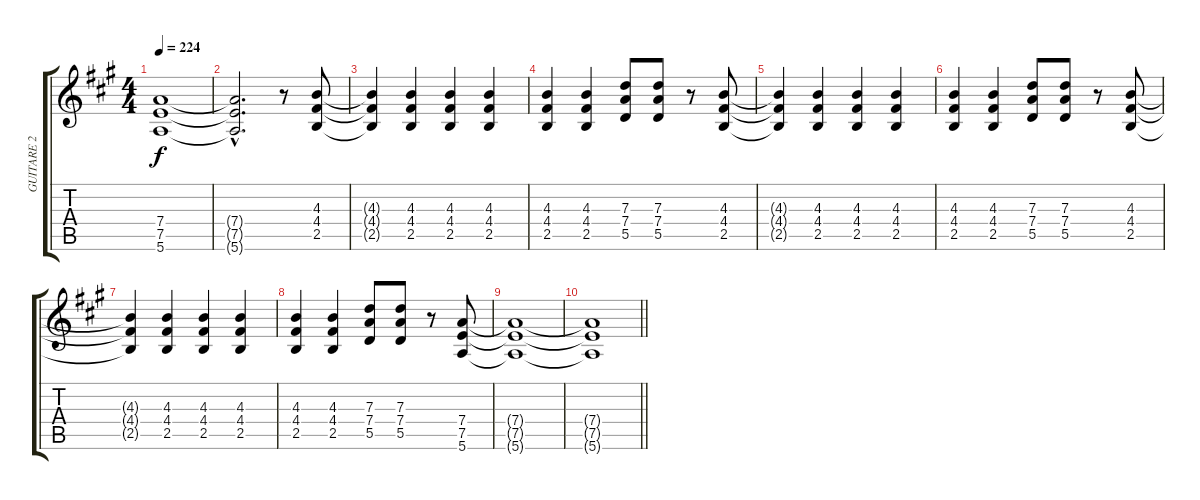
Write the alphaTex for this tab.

\track ("GUITARE 2" "GUITARE 2") {instrument distortionguitar}
\staff {score tabs}
\tuning (E4 B3 G3 D3 A2 E2) {hide}
\ts (4 4)
\tempo 224
\clef g2
\ks a
(7.4{t} 7.5{t} 5.6{t}).1{dy f} |
(7.4{hac t} 7.5{hac t} 5.6{hac t}).2{d} r.8 (4.3 4.4 2.5).8 |
(4.3{t} 4.4{t} 2.5{t}).4 (4.3 4.4 2.5).4 (4.3 4.4 2.5).4 (4.3 4.4 2.5).4 |
(4.3 4.4 2.5).4 (4.3 4.4 2.5).4 (7.3 7.4 5.5).8 (7.3 7.4 5.5).8 r.8 (4.3 4.4 2.5).8 |
(4.3{t} 4.4{t} 2.5{t}).4 (4.3 4.4 2.5).4 (4.3 4.4 2.5).4 (4.3 4.4 2.5).4 |
(4.3 4.4 2.5).4 (4.3 4.4 2.5).4 (7.3 7.4 5.5).8 (7.3 7.4 5.5).8 r.8 (4.3 4.4 2.5).8 |
(4.3{t} 4.4{t} 2.5{t}).4 (4.3 4.4 2.5).4 (4.3 4.4 2.5).4 (4.3 4.4 2.5).4 |
(4.3 4.4 2.5).4 (4.3 4.4 2.5).4 (7.3 7.4 5.5).8 (7.3 7.4 5.5).8 r.8 (7.4 7.5 5.6).8 |
(7.4{t} 7.5{t} 5.6{t}).1 |
\barLineRight lightlight
(7.4{t} 7.5{t} 5.6{t}).1
